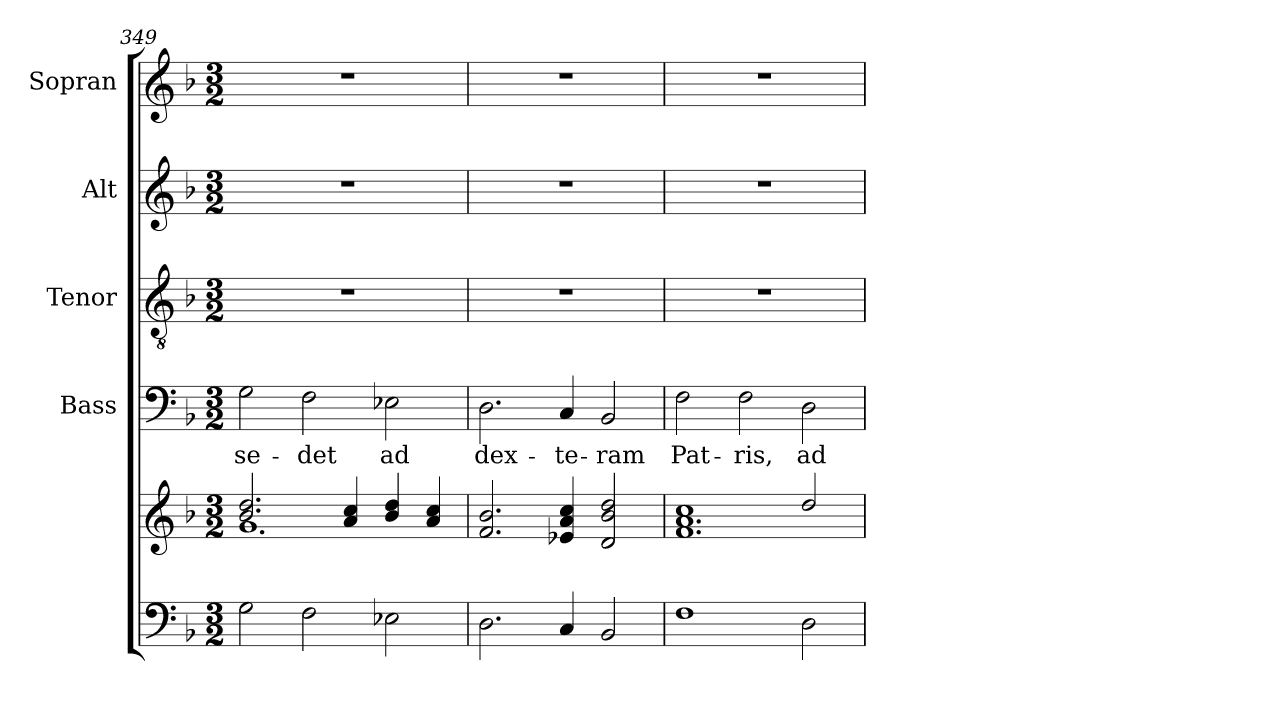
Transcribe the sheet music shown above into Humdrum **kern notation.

**kern	**kern	**kern	**text	**kern	**kern	**kern
*part5	*part5	*part4	*part4	*part3	*part2	*part1
*staff6	*staff5	*staff4	*staff4	*staff3	*staff2	*staff1
*	*	*I"Bass	*	*I"Tenor	*I"Alt	*I"Sopran
*	*	*I'B.	*	*I'T.	*I'A.	*I'S.
!!LO:PB:g=z
*clefF4	*clefG2	*clefF4	*	*clefGv2	*clefG2	*clefG2
*k[b-]	*k[b-]	*k[b-]	*	*k[b-]	*k[b-]	*k[b-]
*F:	*F:	*F:	*	*F:	*F:	*F:
*M3/2	*M3/2	*M3/2	*	*M3/2	*M3/2	*M3/2
=349	=349	=349	=349	=349	=349	=349
*	*^	*	*	*	*	*
!	!	!	!	!LO:LY:b	!	!	!
2G\	2.b-/ 2.dd/	1.g	2G\	se-	1.r	1.r	1.r
!	!	!	!	!LO:LY:b	!	!	!
2F\	.	.	2F\	-det	.	.	.
.	4a/ 4cc/	.	.	.	.	.	.
!	!	!	!	!LO:LY:b	!	!	!
2E-X\	4b-/ 4dd/	.	2E-X\	ad	.	.	.
.	4a/ 4cc/	.	.	.	.	.	.
*	*v	*v	*	*	*	*	*
=350	=350	=350	=350	=350	=350	=350
!	!	!	!LO:LY:b	!	!	!
2.D\	2.f/ 2.b-/	2.D\	dex-	1.r	1.r	1.r
!	!	!	!LO:LY:b	!	!	!
4C/	4e-X/ 4a/ 4cc/	4C/	-te-	.	.	.
!	!	!	!LO:LY:b	!	!	!
2BB-/	2d/ 2b-/ 2dd/	2BB-/	-ram	.	.	.
=351	=351	=351	=351	=351	=351	=351
*	*^	*	*	*	*	*
!	!	!	!	!LO:LY:b	!	!	!
1F	1cc	1.f 1.a	2F\	Pat-	1.r	1.r	1.r
!	!	!	!	!LO:LY:b	!	!	!
.	.	.	2F\	-ris,	.	.	.
!	!	!	!	!LO:LY:b	!	!	!
2D\	2dd/	.	2D\	ad	.	.	.
*	*v	*v	*	*	*	*	*
=	=	=	=	=	=	=
*-	*-	*-	*-	*-	*-	*-
